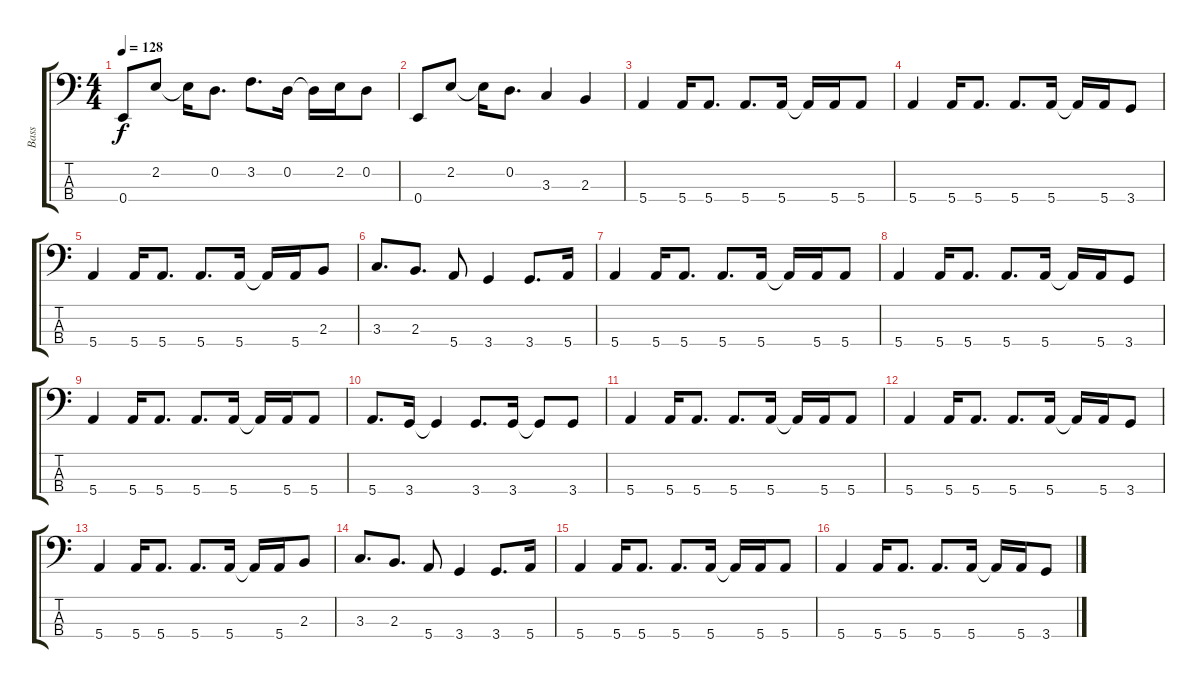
\track ("Bass" "Bass") {instrument electricbassfinger}
\staff {score tabs}
\tuning (G2 D2 A1 E1) {hide}
\ts (4 4)
\tempo 128
\clef f4
\ks c
0.4.8{dy f} 2.2.8 2.2{t}.16 0.2.8{d} 3.2.8{d} 0.2.16 0.2{t}.16 2.2.16 0.2.8 |
0.4.8 2.2.8 2.2{t}.16 0.2.8{d} 3.3.4 2.3.4 |
5.4.4 5.4.16 5.4.8{d} 5.4.8{d} 5.4.16 5.4{t}.16 5.4.16 5.4.8 |
5.4.4 5.4.16 5.4.8{d} 5.4.8{d} 5.4.16 5.4{t}.16 5.4.16 3.4.8 |
5.4.4 5.4.16 5.4.8{d} 5.4.8{d} 5.4.16 5.4{t}.16 5.4.16 2.3.8 |
3.3.8{d} 2.3.8{d} 5.4.8 3.4.4 3.4.8{d} 5.4.16 |
5.4.4 5.4.16 5.4.8{d} 5.4.8{d} 5.4.16 5.4{t}.16 5.4.16 5.4.8 |
5.4.4 5.4.16 5.4.8{d} 5.4.8{d} 5.4.16 5.4{t}.16 5.4.16 3.4.8 |
5.4.4 5.4.16 5.4.8{d} 5.4.8{d} 5.4.16 5.4{t}.16 5.4.16 5.4.8 |
5.4.8{d} 3.4.16 3.4{t}.4 3.4.8{d} 3.4.16 3.4{t}.8 3.4.8 |
5.4.4 5.4.16 5.4.8{d} 5.4.8{d} 5.4.16 5.4{t}.16 5.4.16 5.4.8 |
5.4.4 5.4.16 5.4.8{d} 5.4.8{d} 5.4.16 5.4{t}.16 5.4.16 3.4.8 |
5.4.4 5.4.16 5.4.8{d} 5.4.8{d} 5.4.16 5.4{t}.16 5.4.16 2.3.8 |
3.3.8{d} 2.3.8{d} 5.4.8 3.4.4 3.4.8{d} 5.4.16 |
5.4.4 5.4.16 5.4.8{d} 5.4.8{d} 5.4.16 5.4{t}.16 5.4.16 5.4.8 |
5.4.4 5.4.16 5.4.8{d} 5.4.8{d} 5.4.16 5.4{t}.16 5.4.16 3.4.8
